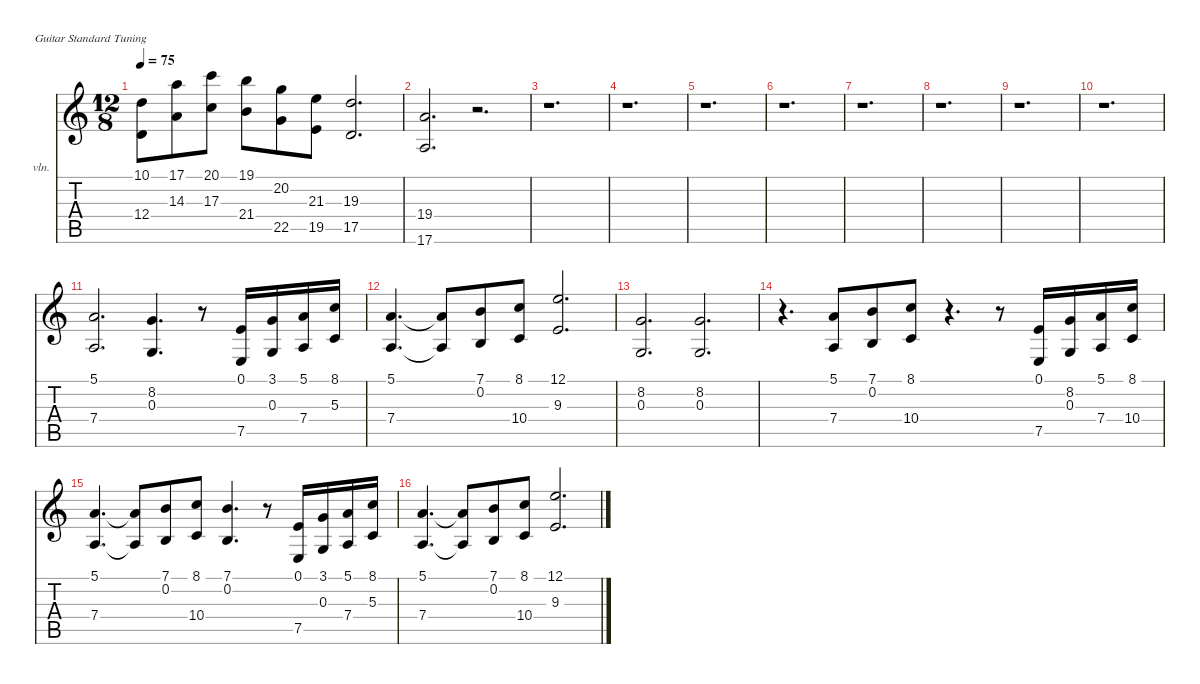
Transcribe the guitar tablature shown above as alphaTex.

\defaultSystemsLayout 4
\hideDynamics
\bracketExtendMode nobrackets
\firstSystemTrackNameOrientation horizontal
\otherSystemsTrackNameOrientation horizontal
\track ("Keyboard 2" "vln.") {instrument stringensemble1}
\staff {score tabs}
\tuning (E4 B3 G3 D3 A2 E2)
\ts (12 8)
\tempo 75
\clef g2
\ks c
(10.1{t} 12.4{t}).8{dy f beam Down} (17.1 14.3).8{dy mp beam Down} (20.1 17.3).8{beam Down} (19.1 21.4).8{beam Down} (20.2 22.5).8{beam Down} (21.3 19.5).8{beam Down} (19.3 17.5).2{d beam Up} |
(19.4 17.6).2{d beam Up} r.2{d beam Up} |
r.1{d beam Down} |
r.1{d beam Down} |
r.1{d beam Down} |
r.1{d beam Down} |
r.1{d beam Down} |
r.1{d beam Down} |
r.1{d beam Down} |
r.1{d beam Down} |
(5.1 7.4).2{d beam Up} (8.2 0.3).4{d beam Up} r.8{beam Up} (0.1 7.5).16{beam Up} (3.1 0.3).16{beam Up} (5.1 7.4).16{beam Up} (8.1 5.3).16{beam Up} |
(5.1 7.4).4{d beam Up} (5.1{t} 7.4{t}).8{dy f beam Up} (7.1 0.2).8{dy mp beam Up} (8.1 10.4).8{beam Up} (12.1 9.3).2{d beam Up} |
(8.2 0.3).2{d beam Up} (8.2 0.3).2{d beam Up} |
r.4{d beam Down} (5.1 7.4).8{beam Up} (7.1 0.2).8{beam Up} (8.1 10.4).8{beam Up} r.4{d beam Up} r.8{beam Up} (0.1 7.5).16{beam Up} (8.2 0.3).16{beam Up} (5.1 7.4).16{beam Up} (8.1 10.4).16{beam Up} |
(5.1 7.4).4{d beam Up} (5.1{t} 7.4{t}).8{dy f beam Up} (7.1 0.2).8{dy mp beam Up} (8.1 10.4).8{beam Up} (7.1 0.2).4{d beam Up} r.8{beam Up} (0.1 7.5).16{beam Up} (3.1 0.3).16{beam Up} (5.1 7.4).16{beam Up} (8.1 5.3).16{beam Up} |
(5.1 7.4).4{d beam Up} (5.1{t} 7.4{t}).8{dy f beam Up} (7.1 0.2).8{dy mp beam Up} (8.1 10.4).8{beam Up} (12.1 9.3).2{d beam Up}
